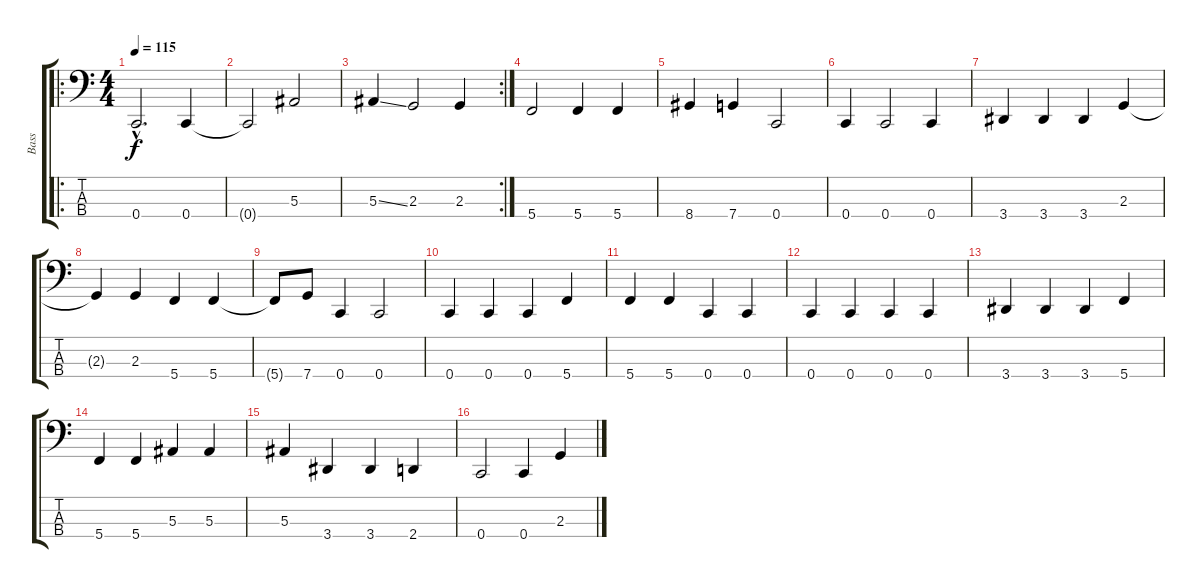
\track ("Bass" "Bass") {instrument electricbassfinger}
\staff {score tabs}
\tuning (Eb2 Bb1 F1 C1) {hide}
\ro
\ts (4 4)
\tempo 115
\clef f4
\ks c
0.4{hac}.2{d dy f instrument electricbassfinger} 0.4.4 |
0.4{t}.2 5.3.2 |
\rc 2
5.3{ss}.4 2.3.2 2.3.4 |
5.4.2 5.4.4 5.4.4 |
8.4.4 7.4.4 0.4.2 |
0.4.4 0.4.2 0.4.4 |
3.4.4 3.4.4 3.4.4 2.3.4 |
2.3{t}.4 2.3.4 5.4.4 5.4.4 |
5.4{t}.8 7.4.8 0.4.4 0.4.2 |
0.4.4 0.4.4 0.4.4 5.4.4 |
5.4.4 5.4.4 0.4.4 0.4.4 |
0.4.4 0.4.4 0.4.4 0.4.4 |
3.4.4 3.4.4 3.4.4 5.4.4 |
5.4.4 5.4.4 5.3.4 5.3.4 |
5.3.4 3.4.4 3.4.4 2.4.4 |
0.4.2 0.4.4 2.3.4
